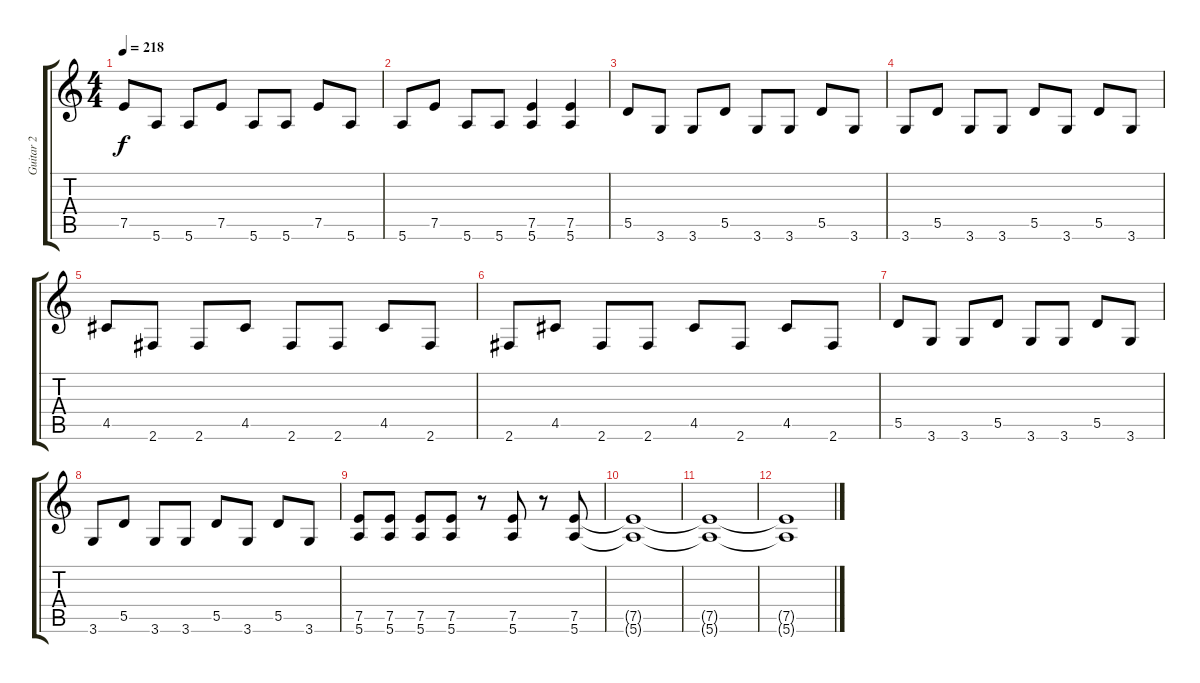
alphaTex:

\track ("Guitar 2" "Guitar 2") {instrument distortionguitar}
\staff {score tabs}
\tuning (E4 B3 G3 D3 A2 E2) {hide}
\ts (4 4)
\tempo 218
\clef g2
\ks c
7.5.8{dy f} 5.6.8 5.6.8 7.5.8 5.6.8 5.6.8 7.5.8 5.6.8 |
5.6.8 7.5.8 5.6.8 5.6.8 (7.5 5.6).4 (7.5 5.6).4 |
5.5.8 3.6.8 3.6.8 5.5.8 3.6.8 3.6.8 5.5.8 3.6.8 |
3.6.8 5.5.8 3.6.8 3.6.8 5.5.8 3.6.8 5.5.8 3.6.8 |
4.5.8 2.6.8 2.6.8 4.5.8 2.6.8 2.6.8 4.5.8 2.6.8 |
2.6.8 4.5.8 2.6.8 2.6.8 4.5.8 2.6.8 4.5.8 2.6.8 |
5.5.8 3.6.8 3.6.8 5.5.8 3.6.8 3.6.8 5.5.8 3.6.8 |
3.6.8 5.5.8 3.6.8 3.6.8 5.5.8 3.6.8 5.5.8 3.6.8 |
(7.5 5.6).8 (7.5 5.6).8 (7.5 5.6).8 (7.5 5.6).8 r.8 (7.5 5.6).8 r.8 (7.5 5.6).8 |
(7.5{t} 5.6{t}).1 |
(7.5{t} 5.6{t}).1{volume 0} |
(7.5{t} 5.6{t}).1
